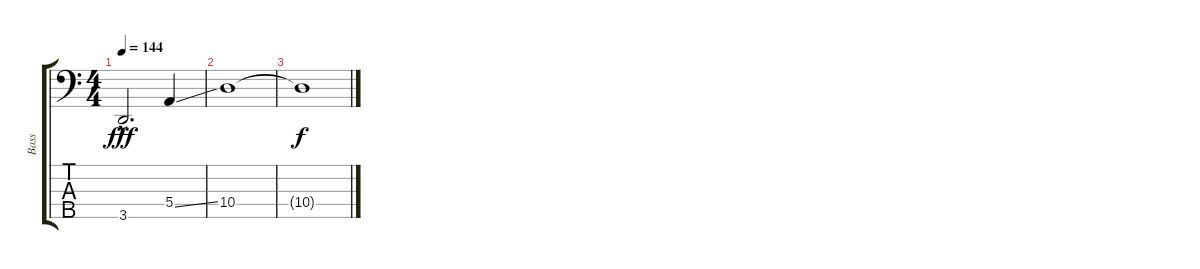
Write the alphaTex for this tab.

\track ("Bass" "Bass") {instrument electricbassfinger}
\staff {score tabs}
\tuning (G2 D2 A1 E1 B0) {hide}
\ts (4 4)
\tempo 144
\clef f4
\ks c
3.5{hac}.2{d dy fff} 5.4{ss}.4 |
10.4.1 |
10.4{t}.1{dy f}
